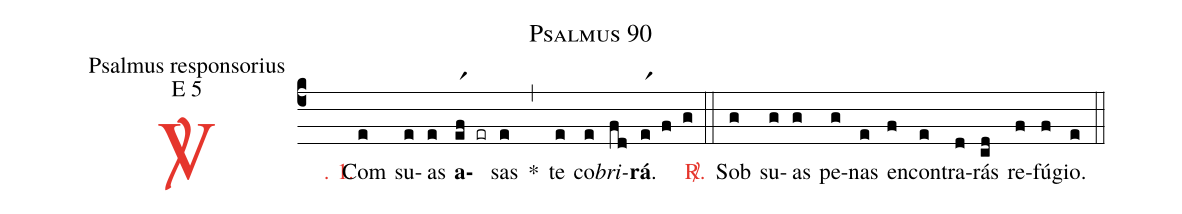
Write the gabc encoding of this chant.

name: Psalmus 90;
office-part: Psalmus responsorius;
mode: E 5;
%%
(c4)

<c><sp>V/</sp>. 1.</c>() Com(e) su(e)as(e) <b>a</b>(er1f er)sas(e) *(,) te(e) co(e)<i>bri</i>(fd)<b>rá</b>.(er1 f g)

(::)

<nlba><c><sp>R/</sp>.</c>() Sob</nlba>(g) su(g)as(g) pe(g)nas(e) en(f)con(e)tra(d)rás(cd) re(f)fú(f)gio.(e)

(::)
